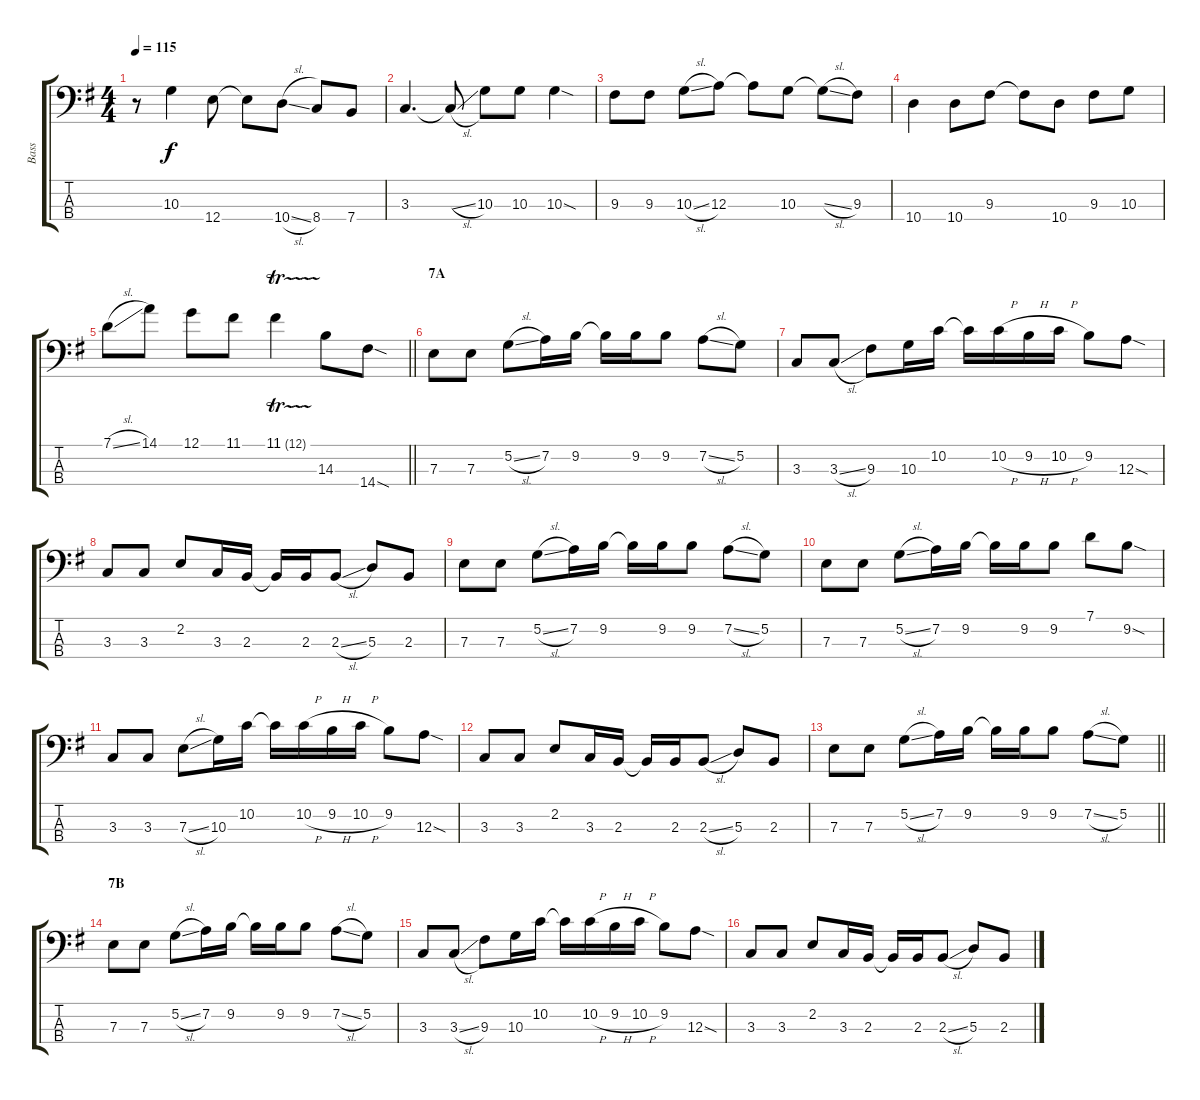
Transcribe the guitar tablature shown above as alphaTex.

\track ("Bass" "Bass") {instrument electricbasspick}
\staff {score tabs}
\tuning (G2 D2 A1 E1) {hide}
\ts (4 4)
\tempo 115
\clef f4
\ks g
r.8{dy f} 10.3.4 12.4.8 12.4{t}.8 10.4{sl}.8 8.4.8 7.4.8 |
3.3.4{d} 3.3{sl t}.8 10.3.8 10.3.8 10.3{sod}.4 |
9.3.8 9.3.8 10.3{sl}.8 12.3.8 12.3{t}.8 10.3.8 10.3{sl t}.8 9.3.8 |
10.4.4 10.4.8 9.3.8 9.3{t}.8 10.4.8 9.3.8 10.3.8 |
\barLineRight lightlight
7.1{sl}.8 14.1.8 12.1.8 11.1.8 11.1{tr (12 32)}.4 14.3.8 14.4{sod}.8 |
\section ("" "7A")
7.3.8 7.3.8 5.2{sl}.8 7.2.16 9.2.16 9.2{t}.16 9.2.16 9.2.8 7.2{sl}.8 5.2.8 |
3.3.8 3.3{sl}.8 9.3.8 10.3.16 10.2.16 10.2{t}.16 10.2{h}.16 9.2{h}.16 10.2{h}.16 9.2.8 12.3{sod}.8 |
3.3.8 3.3.8 2.2.8 3.3.16 2.3.16 2.3{t}.16 2.3.16 2.3{sl}.8 5.3.8 2.3.8 |
7.3.8 7.3.8 5.2{sl}.8 7.2.16 9.2.16 9.2{t}.16 9.2.16 9.2.8 7.2{sl}.8 5.2.8 |
7.3.8 7.3.8 5.2{sl}.8 7.2.16 9.2.16 9.2{t}.16 9.2.16 9.2.8 7.1.8 9.2{sod}.8 |
3.3.8 3.3.8 7.3{sl}.8 10.3.16 10.2.16 10.2{t}.16 10.2{h}.16 9.2{h}.16 10.2{h}.16 9.2.8 12.3{sod}.8 |
3.3.8 3.3.8 2.2.8 3.3.16 2.3.16 2.3{t}.16 2.3.16 2.3{sl}.8 5.3.8 2.3.8 |
\barLineRight lightlight
7.3.8 7.3.8 5.2{sl}.8 7.2.16 9.2.16 9.2{t}.16 9.2.16 9.2.8 7.2{sl}.8 5.2.8 |
\section ("" "7B")
7.3.8 7.3.8 5.2{sl}.8 7.2.16 9.2.16 9.2{t}.16 9.2.16 9.2.8 7.2{sl}.8 5.2.8 |
3.3.8 3.3{sl}.8 9.3.8 10.3.16 10.2.16 10.2{t}.16 10.2{h}.16 9.2{h}.16 10.2{h}.16 9.2.8 12.3{sod}.8 |
3.3.8 3.3.8 2.2.8 3.3.16 2.3.16 2.3{t}.16 2.3.16 2.3{sl}.8 5.3.8 2.3.8
